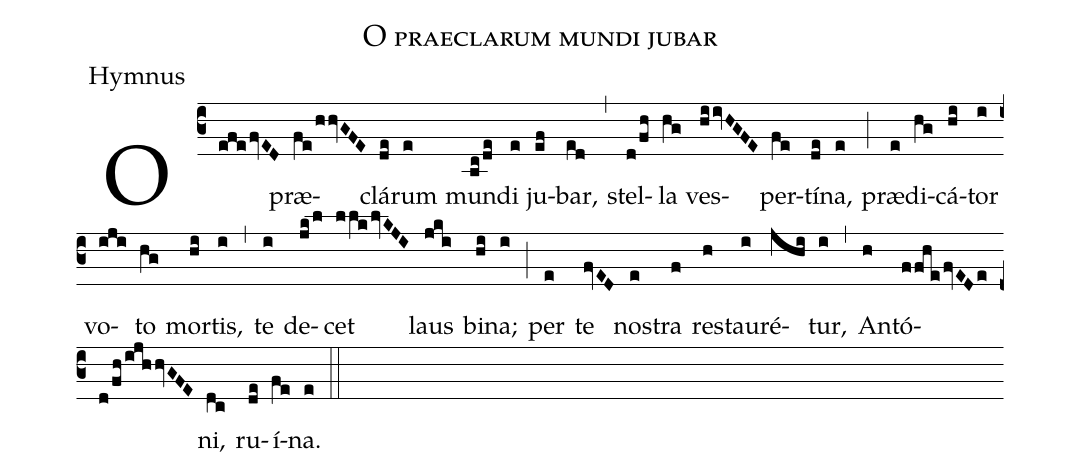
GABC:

name:O praeclarum mundi jubar;
office-part:Hymnus;
%%
(c3)
O(efefvED) præ(fe/hhvGFE)clá(de)rum(e) mun(bc/de)di(e) ju(ef)bar,(ed) (,) stel(d/fh)la(hg) ves(hiivHGFE)per(fe)tí(de)na,(e) (;) præ(e)di(hg)cá(hi)tor(i) vo(iji)to(hg) mor(hi)tis,(i) (,) te(i) de(jk/l)cet(llklvKJI) laus(jki) bi(hi)na;(i) (;) per(e) te(fvED) nos(e)tra(f) res(h)tau(i)ré(jhi)tur,(i) (,) An(h)tó(ffhefvEDe/d/fh/ijhhvGFE)ni,(dc) ru(de)í(fe)na.(e) (::)
